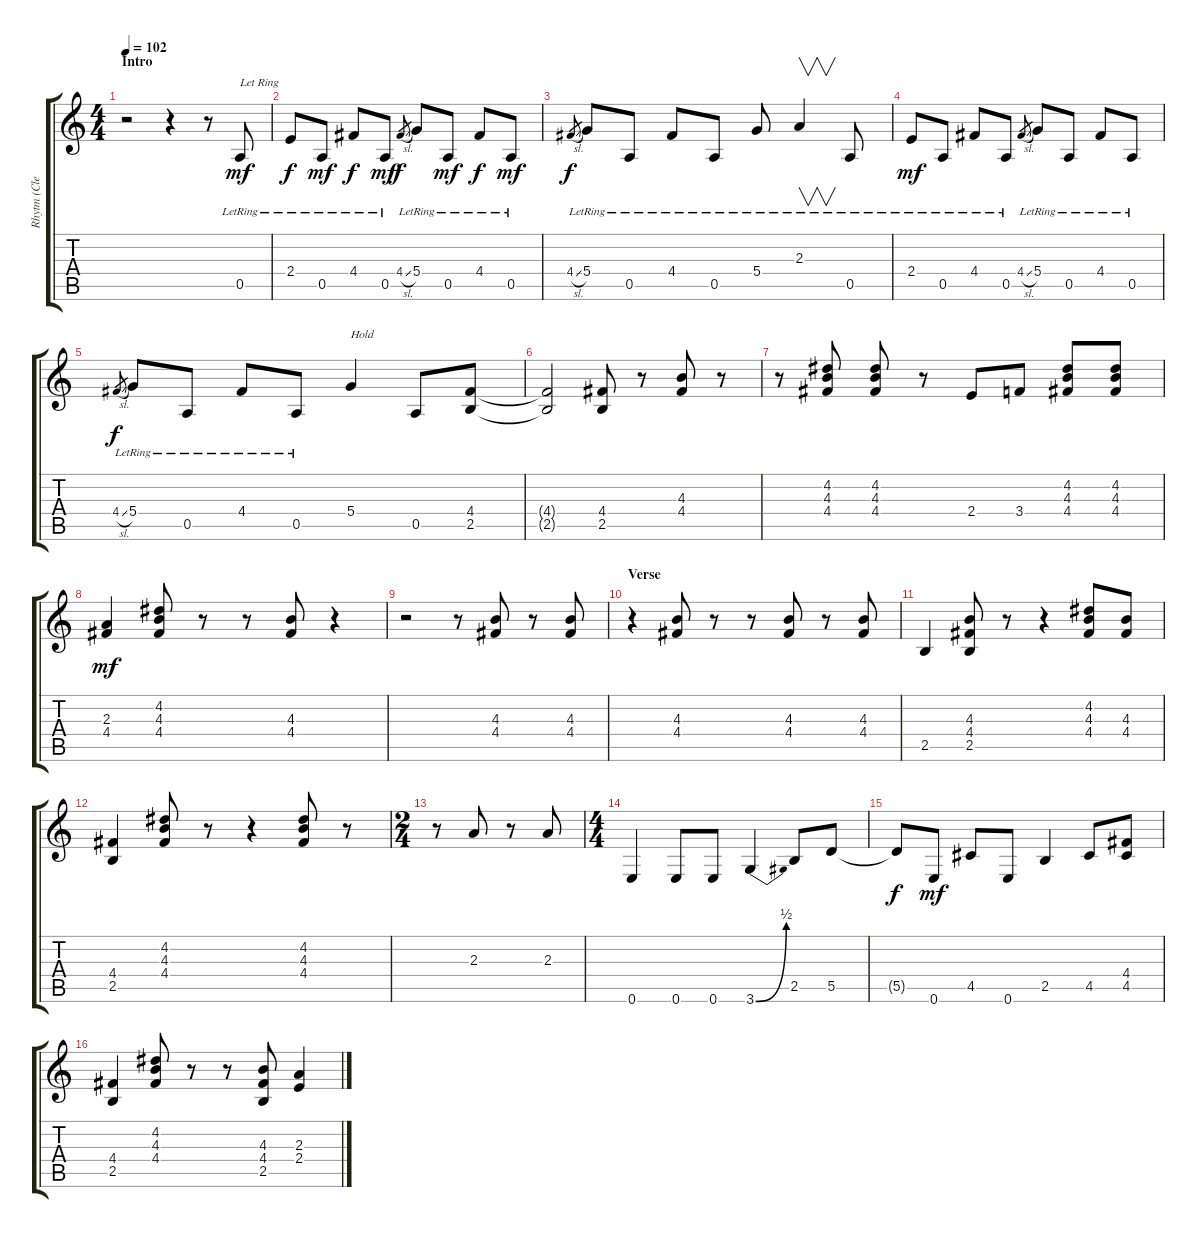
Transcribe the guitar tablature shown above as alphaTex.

\track ("Rhytm (Clean)" "Rhytm (Cle") {instrument electricguitarjazz}
\staff {score tabs}
\tuning (E4 B3 G3 D3 A2 E2) {hide}
\ts (4 4)
\section ("" "Intro")
\tempo 102
\clef g2
\ks c
r.2{dy mf instrument electricguitarjazz} r.4 r.8 0.5{lr}.8{txt "Let Ring"} |
2.4{lr}.8{dy f} 0.5{lr}.8{dy mf} 4.4{lr}.8{dy f} 0.5{lr}.8{dy mf} 4.4{sl}.8{gr dy f} 5.4{lr}.8 0.5{lr}.8{dy mf} 4.4{lr}.8{dy f} 0.5{lr}.8{dy mf} |
4.4{sl}.8{gr dy f} 5.4{lr}.8 0.5{lr}.8 4.4{lr}.8 0.5{lr}.8 5.4{lr}.8 2.3{lr}.4{v} 0.5{lr}.8 |
2.4{lr}.8{dy mf} 0.5{lr}.8 4.4{lr}.8 0.5{lr}.8 4.4{sl}.8{gr} 5.4{lr}.8 0.5{lr}.8 4.4{lr}.8 0.5{lr}.8 |
4.4{sl}.8{gr dy f} 5.4{lr}.8 0.5{lr}.8 4.4{lr}.8 0.5{lr}.8 5.4.4{txt "Hold"} 0.5.8 (4.4 2.5).8 |
(4.4{t} 2.5{t}).2 (4.4 2.5).8 r.8 (4.3 4.4).8 r.8 |
r.8 (4.2 4.3 4.4).8 (4.2 4.3 4.4).8 r.8 2.4.8 3.4.8 (4.2 4.3 4.4).8 (4.2 4.3 4.4).8 |
(2.3 4.4).4{dy mf} (4.2 4.3 4.4).8 r.8 r.8 (4.3 4.4).8 r.4 |
r.2 r.8 (4.3 4.4).8 r.8 (4.3 4.4).8 |
\section ("" "Verse")
r.4 (4.3 4.4).8 r.8 r.8 (4.3 4.4).8 r.8 (4.3 4.4).8 |
2.5.4 (4.3 4.4 2.5).8 r.8 r.4 (4.2 4.3 4.4).8 (4.3 4.4).8 |
(4.4 2.5).4 (4.2 4.3 4.4).8 r.8 r.4 (4.2 4.3 4.4).8 r.8 |
\ts (2 4)
r.8 2.3.8 r.8 2.3.8 |
\ts (4 4)
0.6.4 0.6.8 0.6.8 3.6{be (bend 0 0 60 2)}.4 2.5.8 5.5.8 |
5.5{t}.8{dy f} 0.6.8{dy mf} 4.5.8 0.6.8 2.5.4 4.5.8 (4.4 4.5).8 |
(4.4 2.5).4 (4.2 4.3 4.4).8 r.8 r.8 (4.3 4.4 2.5).8 (2.3 2.4).4
